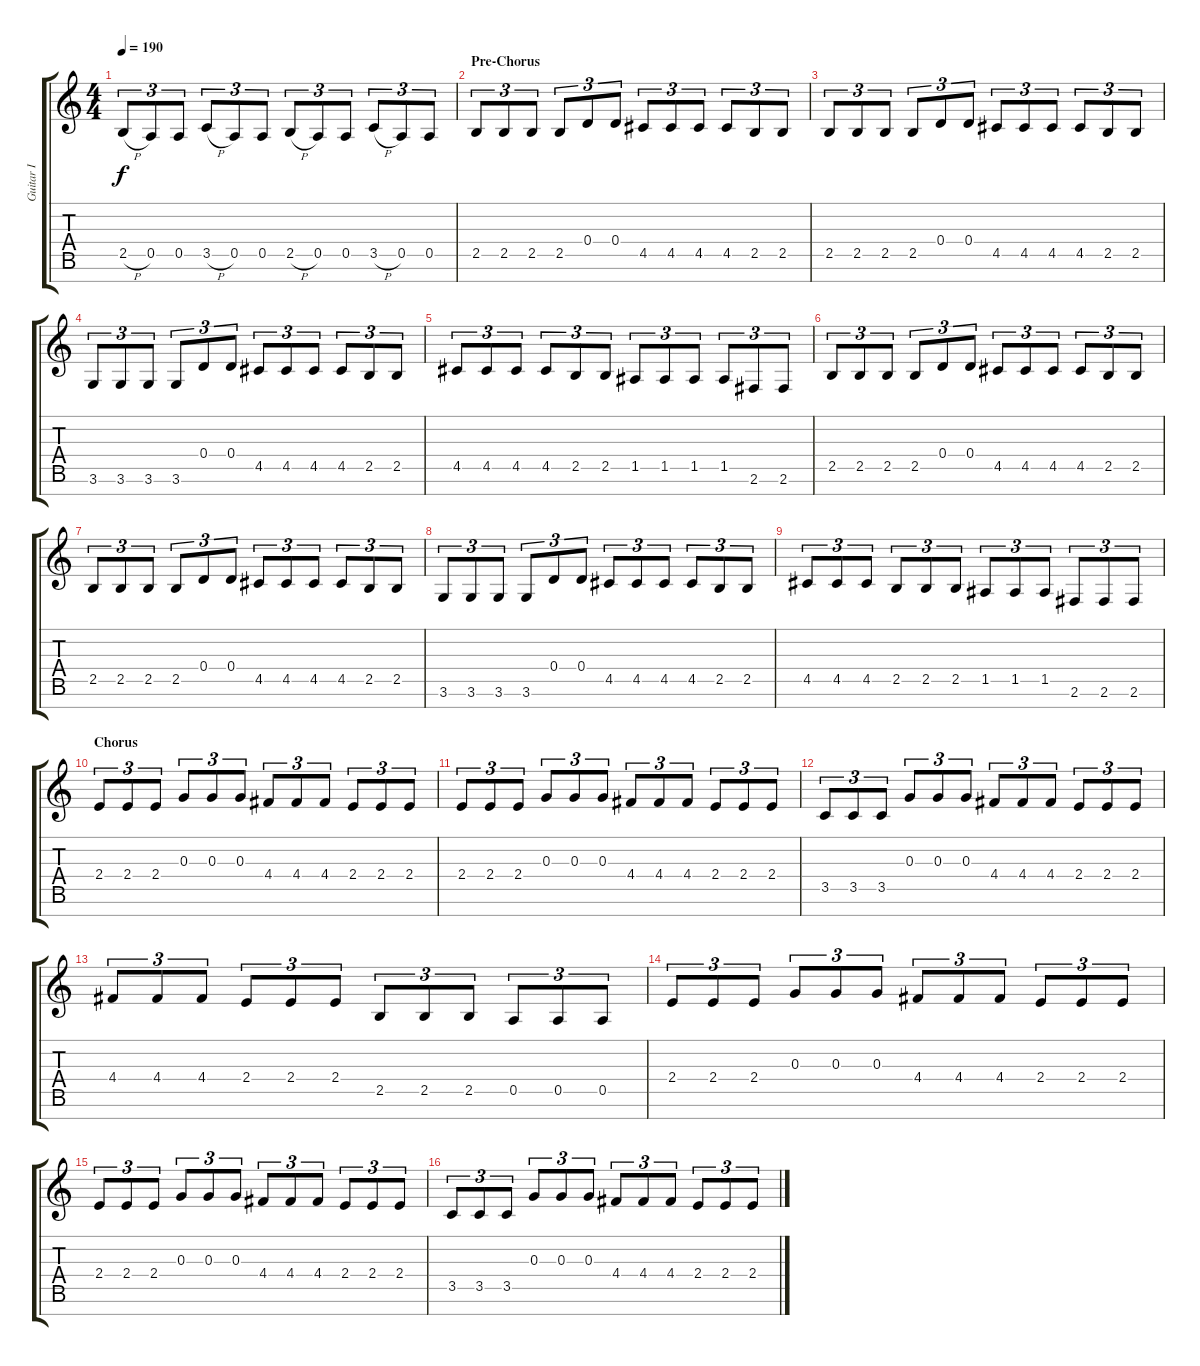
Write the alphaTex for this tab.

\track ("Guitar I" "Guitar I") {instrument distortionguitar}
\staff {score tabs}
\tuning (E4 B3 G3 D3 A2 E2 B1) {hide}
\ts (4 4)
\tempo 190
\clef g2
\ks c
2.5{h}.8{tu (3 2) dy f} 0.5.8{tu (3 2)} 0.5.8{tu (3 2)} 3.5{h}.8{tu (3 2)} 0.5.8{tu (3 2)} 0.5.8{tu (3 2)} 2.5{h}.8{tu (3 2)} 0.5.8{tu (3 2)} 0.5.8{tu (3 2)} 3.5{h}.8{tu (3 2)} 0.5.8{tu (3 2)} 0.5.8{tu (3 2)} |
\section ("" "Pre-Chorus")
2.5.8{tu (3 2)} 2.5.8{tu (3 2)} 2.5.8{tu (3 2)} 2.5.8{tu (3 2)} 0.4.8{tu (3 2)} 0.4.8{tu (3 2)} 4.5.8{tu (3 2)} 4.5.8{tu (3 2)} 4.5.8{tu (3 2)} 4.5.8{tu (3 2)} 2.5.8{tu (3 2)} 2.5.8{tu (3 2)} |
2.5.8{tu (3 2)} 2.5.8{tu (3 2)} 2.5.8{tu (3 2)} 2.5.8{tu (3 2)} 0.4.8{tu (3 2)} 0.4.8{tu (3 2)} 4.5.8{tu (3 2)} 4.5.8{tu (3 2)} 4.5.8{tu (3 2)} 4.5.8{tu (3 2)} 2.5.8{tu (3 2)} 2.5.8{tu (3 2)} |
3.6.8{tu (3 2)} 3.6.8{tu (3 2)} 3.6.8{tu (3 2)} 3.6.8{tu (3 2)} 0.4.8{tu (3 2)} 0.4.8{tu (3 2)} 4.5.8{tu (3 2)} 4.5.8{tu (3 2)} 4.5.8{tu (3 2)} 4.5.8{tu (3 2)} 2.5.8{tu (3 2)} 2.5.8{tu (3 2)} |
4.5.8{tu (3 2)} 4.5.8{tu (3 2)} 4.5.8{tu (3 2)} 4.5.8{tu (3 2)} 2.5.8{tu (3 2)} 2.5.8{tu (3 2)} 1.5.8{tu (3 2)} 1.5.8{tu (3 2)} 1.5.8{tu (3 2)} 1.5.8{tu (3 2)} 2.6.8{tu (3 2)} 2.6.8{tu (3 2)} |
2.5.8{tu (3 2)} 2.5.8{tu (3 2)} 2.5.8{tu (3 2)} 2.5.8{tu (3 2)} 0.4.8{tu (3 2)} 0.4.8{tu (3 2)} 4.5.8{tu (3 2)} 4.5.8{tu (3 2)} 4.5.8{tu (3 2)} 4.5.8{tu (3 2)} 2.5.8{tu (3 2)} 2.5.8{tu (3 2)} |
2.5.8{tu (3 2)} 2.5.8{tu (3 2)} 2.5.8{tu (3 2)} 2.5.8{tu (3 2)} 0.4.8{tu (3 2)} 0.4.8{tu (3 2)} 4.5.8{tu (3 2)} 4.5.8{tu (3 2)} 4.5.8{tu (3 2)} 4.5.8{tu (3 2)} 2.5.8{tu (3 2)} 2.5.8{tu (3 2)} |
3.6.8{tu (3 2)} 3.6.8{tu (3 2)} 3.6.8{tu (3 2)} 3.6.8{tu (3 2)} 0.4.8{tu (3 2)} 0.4.8{tu (3 2)} 4.5.8{tu (3 2)} 4.5.8{tu (3 2)} 4.5.8{tu (3 2)} 4.5.8{tu (3 2)} 2.5.8{tu (3 2)} 2.5.8{tu (3 2)} |
4.5.8{tu (3 2)} 4.5.8{tu (3 2)} 4.5.8{tu (3 2)} 2.5.8{tu (3 2)} 2.5.8{tu (3 2)} 2.5.8{tu (3 2)} 1.5.8{tu (3 2)} 1.5.8{tu (3 2)} 1.5.8{tu (3 2)} 2.6.8{tu (3 2)} 2.6.8{tu (3 2)} 2.6.8{tu (3 2)} |
\section ("" "Chorus")
2.4.8{tu (3 2)} 2.4.8{tu (3 2)} 2.4.8{tu (3 2)} 0.3.8{tu (3 2)} 0.3.8{tu (3 2)} 0.3.8{tu (3 2)} 4.4.8{tu (3 2)} 4.4.8{tu (3 2)} 4.4.8{tu (3 2)} 2.4.8{tu (3 2)} 2.4.8{tu (3 2)} 2.4.8{tu (3 2)} |
2.4.8{tu (3 2)} 2.4.8{tu (3 2)} 2.4.8{tu (3 2)} 0.3.8{tu (3 2)} 0.3.8{tu (3 2)} 0.3.8{tu (3 2)} 4.4.8{tu (3 2)} 4.4.8{tu (3 2)} 4.4.8{tu (3 2)} 2.4.8{tu (3 2)} 2.4.8{tu (3 2)} 2.4.8{tu (3 2)} |
3.5.8{tu (3 2)} 3.5.8{tu (3 2)} 3.5.8{tu (3 2)} 0.3.8{tu (3 2)} 0.3.8{tu (3 2)} 0.3.8{tu (3 2)} 4.4.8{tu (3 2)} 4.4.8{tu (3 2)} 4.4.8{tu (3 2)} 2.4.8{tu (3 2)} 2.4.8{tu (3 2)} 2.4.8{tu (3 2)} |
4.4.8{tu (3 2)} 4.4.8{tu (3 2)} 4.4.8{tu (3 2)} 2.4.8{tu (3 2)} 2.4.8{tu (3 2)} 2.4.8{tu (3 2)} 2.5.8{tu (3 2)} 2.5.8{tu (3 2)} 2.5.8{tu (3 2)} 0.5.8{tu (3 2)} 0.5.8{tu (3 2)} 0.5.8{tu (3 2)} |
2.4.8{tu (3 2)} 2.4.8{tu (3 2)} 2.4.8{tu (3 2)} 0.3.8{tu (3 2)} 0.3.8{tu (3 2)} 0.3.8{tu (3 2)} 4.4.8{tu (3 2)} 4.4.8{tu (3 2)} 4.4.8{tu (3 2)} 2.4.8{tu (3 2)} 2.4.8{tu (3 2)} 2.4.8{tu (3 2)} |
2.4.8{tu (3 2)} 2.4.8{tu (3 2)} 2.4.8{tu (3 2)} 0.3.8{tu (3 2)} 0.3.8{tu (3 2)} 0.3.8{tu (3 2)} 4.4.8{tu (3 2)} 4.4.8{tu (3 2)} 4.4.8{tu (3 2)} 2.4.8{tu (3 2)} 2.4.8{tu (3 2)} 2.4.8{tu (3 2)} |
3.5.8{tu (3 2)} 3.5.8{tu (3 2)} 3.5.8{tu (3 2)} 0.3.8{tu (3 2)} 0.3.8{tu (3 2)} 0.3.8{tu (3 2)} 4.4.8{tu (3 2)} 4.4.8{tu (3 2)} 4.4.8{tu (3 2)} 2.4.8{tu (3 2)} 2.4.8{tu (3 2)} 2.4.8{tu (3 2)}
